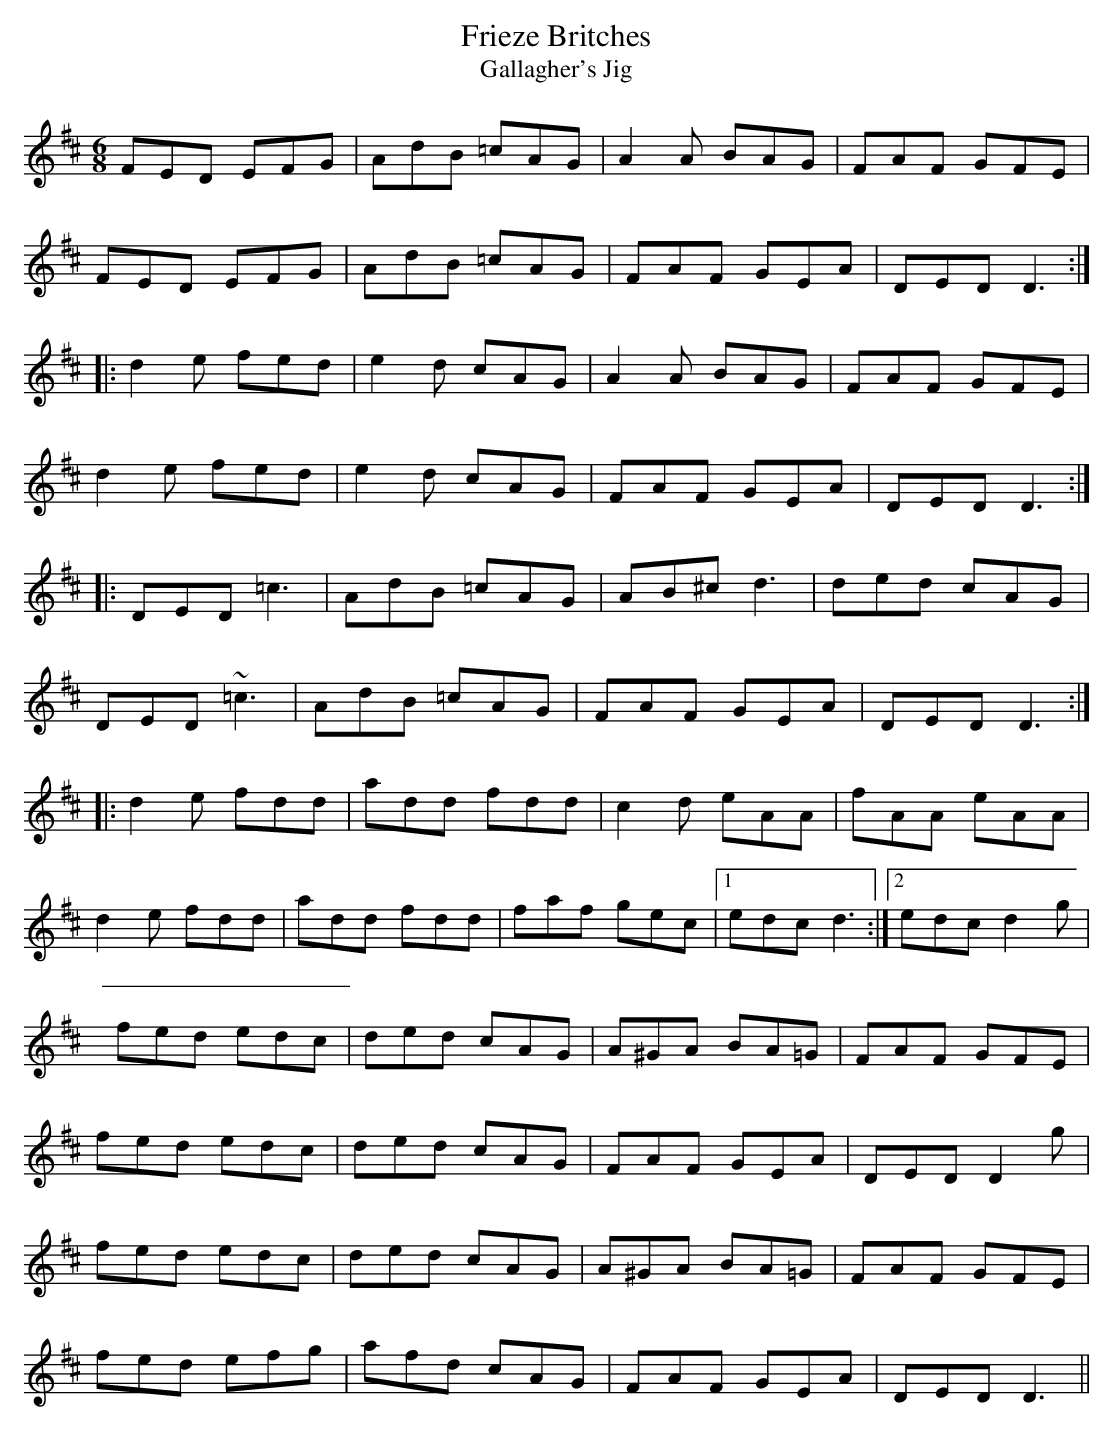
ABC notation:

X:1
T:Frieze Britches
T:Gallagher's Jig
M:6/8
L:1/8
K:D
FED EFG|AdB =cAG|A2A BAG|FAF GFE|!
FED EFG|AdB =cAG|FAF GEA|DED D3:|!
|:d2e fed|e2d cAG|A2A BAG|FAF GFE|!
d2e fed|e2d cAG|FAF GEA|DED D3:|!
|:DED =c3|AdB =cAG|AB^c d3|ded cAG|!
DED ~=c3|AdB =cAG|FAF GEA|DED D3:|!
|:d2e fdd|add fdd|c2d eAA|fAA eAA|!
d2e fdd|add fdd|faf gec|1 edc d3:|2 edc d2g|!
fed edc|ded cAG|A^GA BA=G|FAF GFE|!
fed edc|ded cAG|FAF GEA|DED D2g|!
fed edc|ded cAG|A^GA BA=G|FAF GFE|!
fed efg|afd cAG|FAF GEA|DED D3||!
